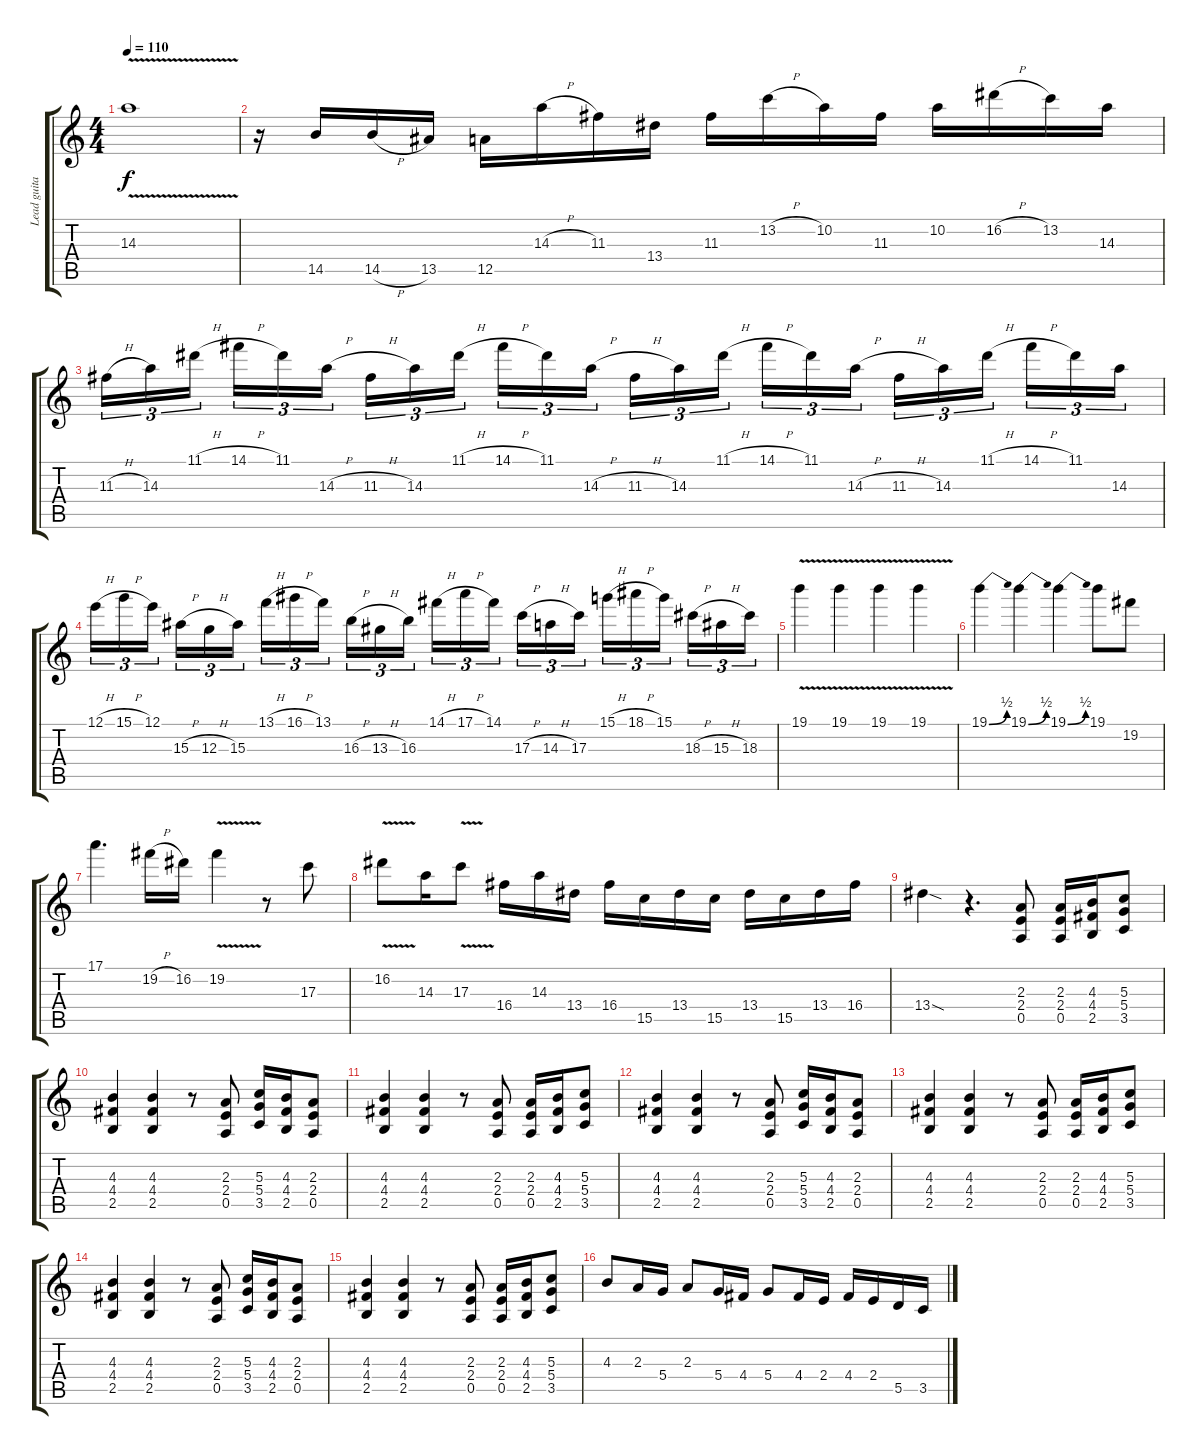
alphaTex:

\track ("Lead guitar" "Lead guita") {instrument overdrivenguitar}
\staff {score tabs}
\tuning (E4 B3 G3 D3 A2 E2) {hide}
\ts (4 4)
\tempo 110
\clef g2
\ks c
14.3{v}.1{dy f} |
r.16 14.5.16 14.5{h}.16 13.5.16 12.5.16 14.3{h}.16 11.3.16 13.4.16 11.3.16 13.2{h}.16 10.2.16 11.3.16 10.2.16 16.2{h}.16 13.2.16 14.3.16 |
11.3{h}.16{tu (3 2)} 14.3.16{tu (3 2)} 11.1{h}.16{tu (3 2) beam splitsecondary} 14.1{h}.16{tu (3 2)} 11.1.16{tu (3 2)} 14.3{h}.16{tu (3 2)} 11.3{h}.16{tu (3 2)} 14.3.16{tu (3 2)} 11.1{h}.16{tu (3 2) beam splitsecondary} 14.1{h}.16{tu (3 2)} 11.1.16{tu (3 2)} 14.3{h}.16{tu (3 2)} 11.3{h}.16{tu (3 2)} 14.3.16{tu (3 2)} 11.1{h}.16{tu (3 2) beam splitsecondary} 14.1{h}.16{tu (3 2)} 11.1.16{tu (3 2)} 14.3{h}.16{tu (3 2)} 11.3{h}.16{tu (3 2)} 14.3.16{tu (3 2)} 11.1{h}.16{tu (3 2) beam splitsecondary} 14.1{h}.16{tu (3 2)} 11.1.16{tu (3 2)} 14.3.16{tu (3 2)} |
12.1{h}.16{tu (3 2)} 15.1{h}.16{tu (3 2)} 12.1.16{tu (3 2) beam splitsecondary} 15.3{h}.16{tu (3 2)} 12.3{h}.16{tu (3 2)} 15.3.16{tu (3 2)} 13.1{h}.16{tu (3 2)} 16.1{h}.16{tu (3 2)} 13.1.16{tu (3 2) beam splitsecondary} 16.3{h}.16{tu (3 2)} 13.3{h}.16{tu (3 2)} 16.3.16{tu (3 2)} 14.1{h}.16{tu (3 2)} 17.1{h}.16{tu (3 2)} 14.1.16{tu (3 2) beam splitsecondary} 17.3{h}.16{tu (3 2)} 14.3{h}.16{tu (3 2)} 17.3.16{tu (3 2)} 15.1{h}.16{tu (3 2)} 18.1{h}.16{tu (3 2)} 15.1.16{tu (3 2) beam splitsecondary} 18.3{h}.16{tu (3 2)} 15.3{h}.16{tu (3 2)} 18.3.16{tu (3 2)} |
19.1{v}.4 19.1{v}.4 19.1{v}.4 19.1{v}.4 |
19.1{be (bend 0 0 60 2)}.4 19.1{be (bend 0 0 60 2)}.4 19.1{be (bend 0 0 60 2)}.4 19.1.8 19.2.8 |
17.1.4{d} 19.2{h}.16 16.2.16 19.2{v}.4 r.8 17.3.8 |
16.2{v}.8 14.3.16 17.3{v}.8 16.4.16 14.3.16 13.4.16 16.4.16 15.5.16 13.4.16 15.5.16 13.4.16 15.5.16 13.4.16 16.4.16 |
13.4{sod}.4 r.4{d} (2.3 2.4 0.5).8{instrument overdrivenguitar} (2.3 2.4 0.5).16 (4.3 4.4 2.5).16 (5.3 5.4 3.5).8 |
(4.3 4.4 2.5).4 (4.3 4.4 2.5).4 r.8 (2.3 2.4 0.5).8 (5.3 5.4 3.5).16 (4.3 4.4 2.5).16 (2.3 2.4 0.5).8 |
(4.3 4.4 2.5).4 (4.3 4.4 2.5).4 r.8 (2.3 2.4 0.5).8 (2.3 2.4 0.5).16 (4.3 4.4 2.5).16 (5.3 5.4 3.5).8 |
(4.3 4.4 2.5).4 (4.3 4.4 2.5).4 r.8 (2.3 2.4 0.5).8 (5.3 5.4 3.5).16 (4.3 4.4 2.5).16 (2.3 2.4 0.5).8 |
(4.3 4.4 2.5).4 (4.3 4.4 2.5).4 r.8 (2.3 2.4 0.5).8 (2.3 2.4 0.5).16 (4.3 4.4 2.5).16 (5.3 5.4 3.5).8 |
(4.3 4.4 2.5).4 (4.3 4.4 2.5).4 r.8 (2.3 2.4 0.5).8 (5.3 5.4 3.5).16 (4.3 4.4 2.5).16 (2.3 2.4 0.5).8 |
(4.3 4.4 2.5).4 (4.3 4.4 2.5).4 r.8 (2.3 2.4 0.5).8 (2.3 2.4 0.5).16 (4.3 4.4 2.5).16 (5.3 5.4 3.5).8 |
4.3.8 2.3.16 5.4.16 2.3.8 5.4.16 4.4.16 5.4.8 4.4.16 2.4.16 4.4.16 2.4.16 5.5.16 3.5.16
